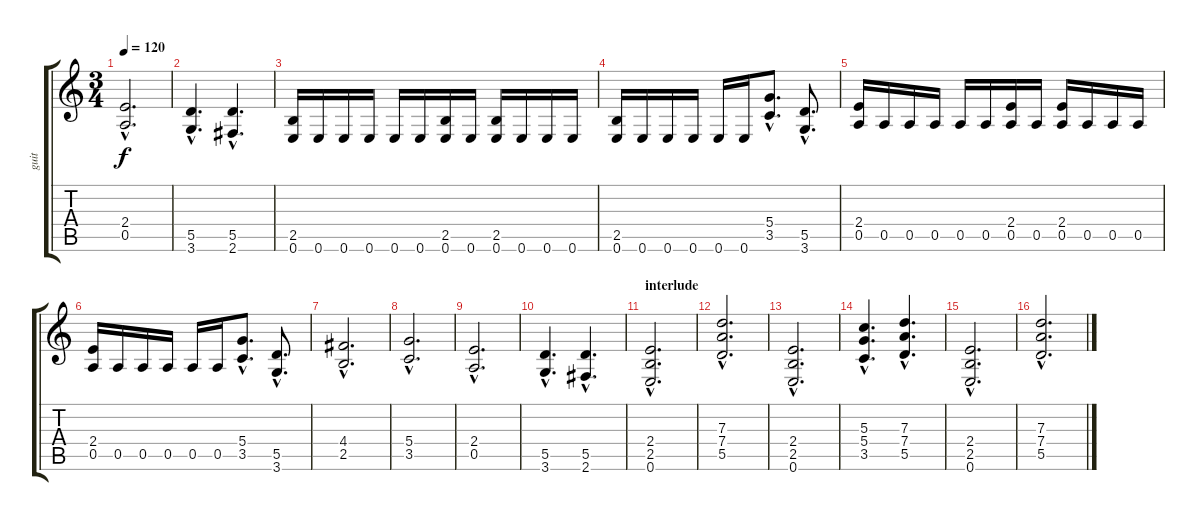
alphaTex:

\track ("guit" "guit") {instrument distortionguitar}
\staff {score tabs}
\tuning (E4 B3 G3 D3 A2 E2) {hide}
\ts (3 4)
\tempo 120
\clef g2
\ks c
(2.4{hac} 0.5{hac}).2{d dy f} |
(5.5{hac} 3.6{hac}).4{d} (5.5{hac} 2.6{hac}).4{d} |
(2.5 0.6).16 0.6.16 0.6.16 0.6.16 0.6.16 0.6.16 (2.5 0.6).16 0.6.16 (2.5 0.6).16 0.6.16 0.6.16 0.6.16 |
(2.5 0.6).16 0.6.16 0.6.16 0.6.16 0.6.16 0.6.16 (5.4{hac} 3.5{hac}).8{d} (5.5{hac} 3.6{hac}).8{d} |
(2.4 0.5).16 0.5.16 0.5.16 0.5.16 0.5.16 0.5.16 (2.4 0.5).16 0.5.16 (2.4 0.5).16 0.5.16 0.5.16 0.5.16 |
(2.4 0.5).16 0.5.16 0.5.16 0.5.16 0.5.16 0.5.16 (5.4{hac} 3.5{hac}).8{d} (5.5{hac} 3.6{hac}).8{d} |
(4.4{hac} 2.5{hac}).2{d} |
(5.4{hac} 3.5{hac}).2{d} |
(2.4{hac} 0.5{hac}).2{d} |
(5.5{hac} 3.6{hac}).4{d} (5.5{hac} 2.6{hac}).4{d} |
\section ("" "interlude")
(2.4{hac} 2.5{hac} 0.6{hac}).2{d} |
(7.3{hac} 7.4{hac} 5.5{hac}).2{d} |
(2.4{hac} 2.5{hac} 0.6{hac}).2{d} |
(5.3{hac} 5.4{hac} 3.5{hac}).4{d} (7.3{hac} 7.4{hac} 5.5{hac}).4{d} |
(2.4{hac} 2.5{hac} 0.6{hac}).2{d} |
(7.3{hac} 7.4{hac} 5.5{hac}).2{d}
